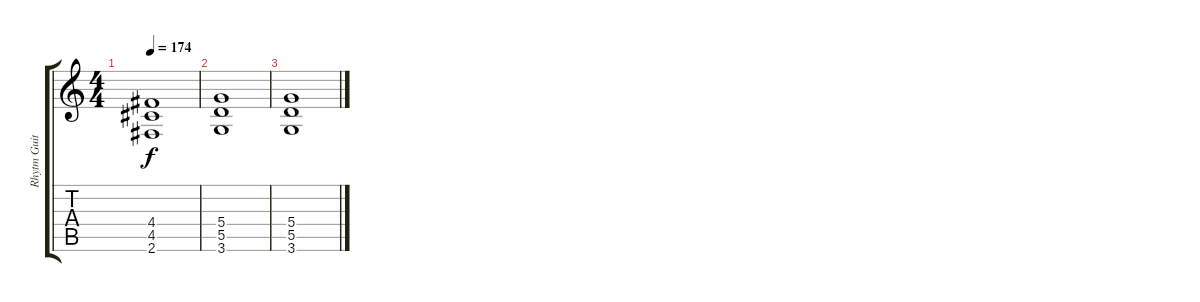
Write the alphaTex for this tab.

\track ("Rhytm Guitar " "Rhytm Guit") {instrument overdrivenguitar}
\staff {score tabs}
\tuning (E4 B3 G3 D3 A2 E2) {hide}
\ts (4 4)
\tempo 174
\clef g2
\ks c
(4.4 4.5 2.6).1{dy f} |
(5.4 5.5 3.6).1 |
(5.4 5.5 3.6).1
